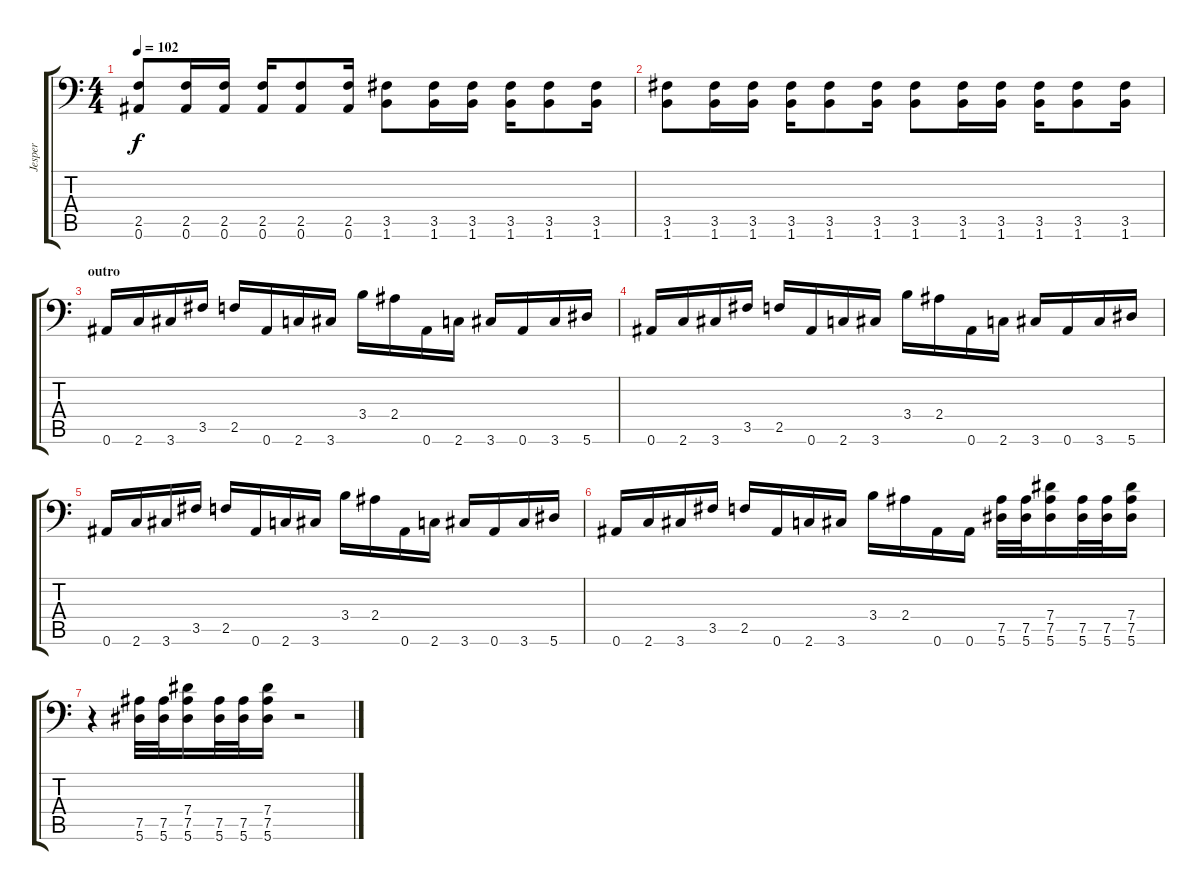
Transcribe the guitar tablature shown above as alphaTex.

\track ("Jesper" "Jesper") {instrument distortionguitar}
\staff {score tabs}
\tuning (Bb3 F3 Db3 Ab2 Eb2 Bb1) {hide}
\ts (4 4)
\tempo 102
\clef f4
\ks c
(2.5 0.6).8{dy f} (2.5 0.6).16 (2.5 0.6).16 (2.5 0.6).16 (2.5 0.6).8 (2.5 0.6).16 (3.5 1.6).8 (3.5 1.6).16 (3.5 1.6).16 (3.5 1.6).16 (3.5 1.6).8 (3.5 1.6).16 |
(3.5 1.6).8 (3.5 1.6).16 (3.5 1.6).16 (3.5 1.6).16 (3.5 1.6).8 (3.5 1.6).16 (3.5 1.6).8 (3.5 1.6).16 (3.5 1.6).16 (3.5 1.6).16 (3.5 1.6).8 (3.5 1.6).16 |
\section ("" "outro")
0.6.16 2.6.16 3.6.16 3.5.16 2.5.16 0.6.16 2.6.16 3.6.16 3.4.16 2.4.16 0.6.16 2.6.16 3.6.16 0.6.16 3.6.16 5.6.16 |
0.6.16 2.6.16 3.6.16 3.5.16 2.5.16 0.6.16 2.6.16 3.6.16 3.4.16 2.4.16 0.6.16 2.6.16 3.6.16 0.6.16 3.6.16 5.6.16 |
0.6.16 2.6.16 3.6.16 3.5.16 2.5.16 0.6.16 2.6.16 3.6.16 3.4.16 2.4.16 0.6.16 2.6.16 3.6.16 0.6.16 3.6.16 5.6.16 |
0.6.16 2.6.16 3.6.16 3.5.16 2.5.16 0.6.16 2.6.16 3.6.16 3.4.16 2.4.16 0.6.16 0.6.16 (7.5 5.6).32 (7.5 5.6).32 (7.4 7.5 5.6).16 (7.5 5.6).32 (7.5 5.6).32 (7.4 7.5 5.6).16 |
r.4 (7.5 5.6).32 (7.5 5.6).32 (7.4 7.5 5.6).16 (7.5 5.6).32 (7.5 5.6).32 (7.4 7.5 5.6).16 r.2
